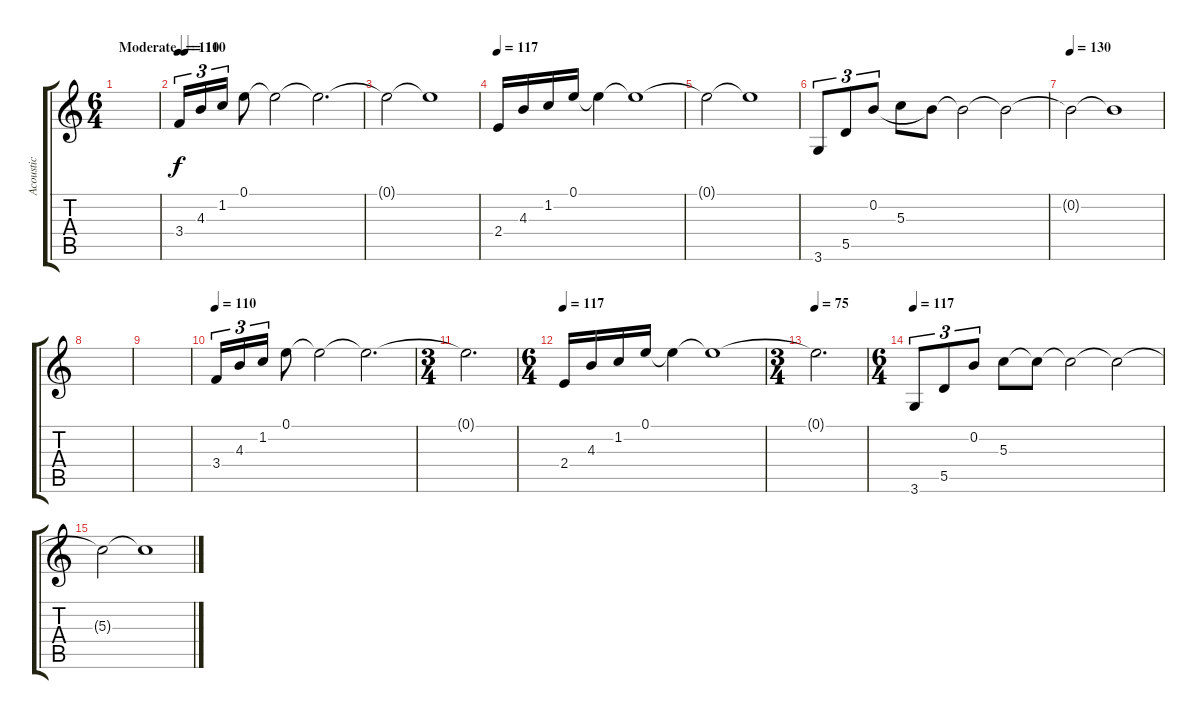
\track ("Acoustic" "Acoustic") {instrument acousticguitarsteel}
\staff {score tabs}
\tuning (E4 B3 G3 D3 A2 E2) {hide}
\ts (6 4)
\tempo (110 "Moderate")
\clef g2
\ks c
|
\tempo 110
3.4.16{tu (3 2)} 4.3.16{tu (3 2)} 1.2.16{tu (3 2)} 0.1.8 0.1{t}.2 0.1{t}.2{d} |
0.1{t}.2 0.1{t}.1 |
\tempo 117
2.4.16 4.3.16 1.2.16 0.1.16 0.1{t}.4 0.1{t}.1 |
0.1{t}.2 0.1{t}.1 |
3.6.8{tu (3 2)} 5.5.8{tu (3 2)} 0.2.8{tu (3 2)} 5.3.8 0.2{t}.8 0.2{t}.2 0.2{t}.2 |
\tempo 130
0.2{t}.2 0.2{t}.1 |
|
|
\tempo 110
3.4.16{tu (3 2)} 4.3.16{tu (3 2)} 1.2.16{tu (3 2)} 0.1.8 0.1{t}.2 0.1{t}.2{d} |
\ts (3 4)
0.1{t}.2{d} |
\ts (6 4)
\tempo 117
2.4.16 4.3.16 1.2.16 0.1.16 0.1{t}.4 0.1{t}.1 |
\ts (3 4)
\tempo 75
0.1{t}.2{d} |
\ts (6 4)
\tempo 117
3.6.8{tu (3 2)} 5.5.8{tu (3 2)} 0.2.8{tu (3 2)} 5.3.8 5.3{t}.8 5.3{t}.2 5.3{t}.2 |
5.3{t}.2 5.3{t}.1
